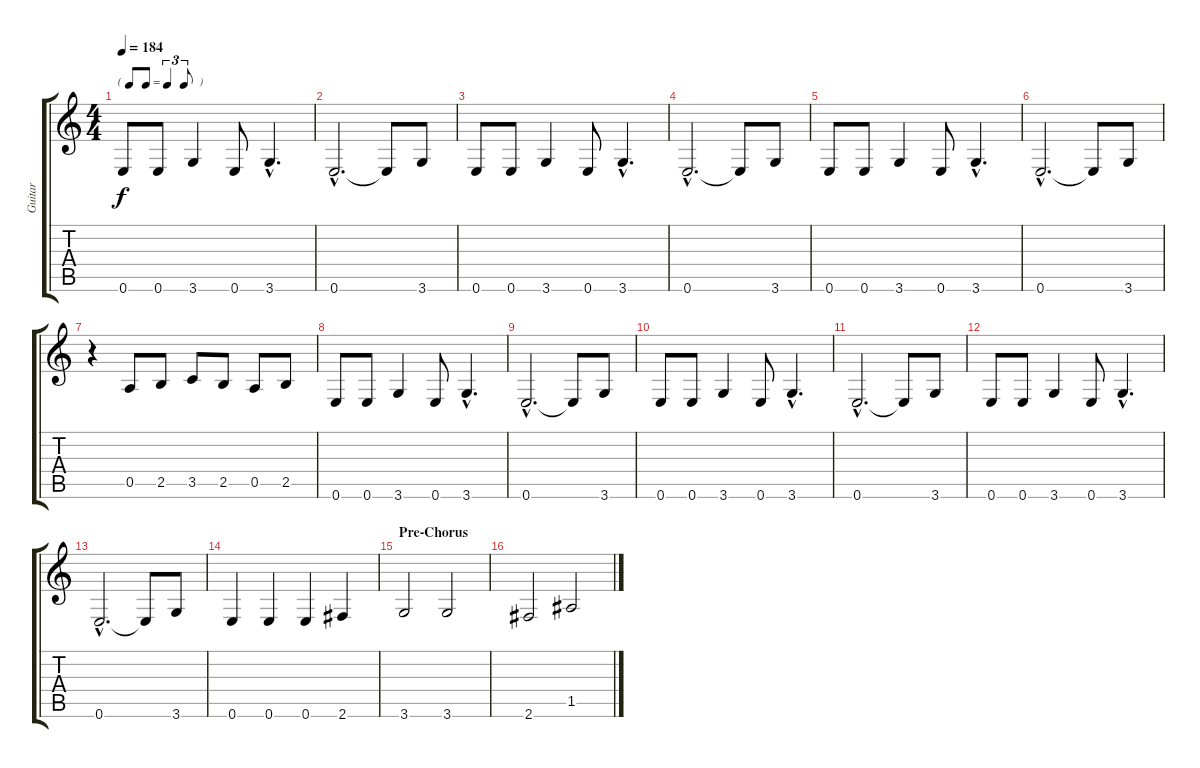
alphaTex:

\track ("Guitar" "Guitar") {instrument overdrivenguitar}
\staff {score tabs}
\tuning (E4 B3 G3 D3 A2 E2) {hide}
\ts (4 4)
\tf triplet8th
\tempo 184
\clef g2
\ks c
0.6.8{dy f} 0.6.8 3.6.4 0.6.8 3.6{hac}.4{d} |
0.6{hac}.2{d} 0.6{t}.8 3.6.8 |
0.6.8 0.6.8 3.6.4 0.6.8 3.6{hac}.4{d} |
0.6{hac}.2{d} 0.6{t}.8 3.6.8 |
0.6.8 0.6.8 3.6.4 0.6.8 3.6{hac}.4{d} |
0.6{hac}.2{d} 0.6{t}.8 3.6.8 |
r.4 0.5.8 2.5.8 3.5.8 2.5.8 0.5.8 2.5.8 |
0.6.8 0.6.8 3.6.4 0.6.8 3.6{hac}.4{d} |
0.6{hac}.2{d} 0.6{t}.8 3.6.8 |
0.6.8 0.6.8 3.6.4 0.6.8 3.6{hac}.4{d} |
0.6{hac}.2{d} 0.6{t}.8 3.6.8 |
0.6.8 0.6.8 3.6.4 0.6.8 3.6{hac}.4{d} |
0.6{hac}.2{d} 0.6{t}.8 3.6.8 |
0.6.4 0.6.4 0.6.4 2.6.4 |
\section ("" "Pre-Chorus")
3.6.2 3.6.2 |
2.6.2 1.5.2
